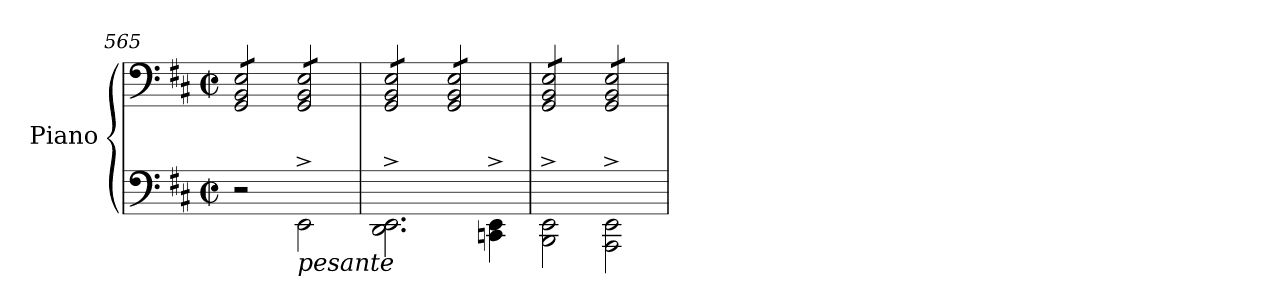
**kern	**kern
*part1	*part1
*staff2	*staff1
*I"Piano	*
*I'Pno	*
*clefF4	*clefF4
*k[f#c#]	*k[f#c#]
*M2/2	*M2/2
*met(c|)	*met(c|)
=565	=565
*	*tremolo
2r	8GG/ 8BB/ 8E/L
.	8GG/ 8BB/ 8E/
.	8GG/ 8BB/ 8E/
.	8GG/ 8BB/ 8E/J
!LO:TX:b:i:t=pesante	!
2EE^\	8GG/ 8BB/ 8E/L
.	8GG/ 8BB/ 8E/
.	8GG/ 8BB/ 8E/
.	8GG/ 8BB/ 8E/J
!!LO:LB:g=z
=566	=566
2.DD\^ 2.EE\^	8GG/ 8BB/ 8E/L
.	8GG/ 8BB/ 8E/
.	8GG/ 8BB/ 8E/
.	8GG/ 8BB/ 8E/J
.	8GG/ 8BB/ 8E/L
.	8GG/ 8BB/ 8E/
4CCn\^ 4EE\^	8GG/ 8BB/ 8E/
.	8GG/ 8BB/ 8E/J
=567	=567
2BBB\^ 2EE\^	8GG/ 8BB/ 8E/L
.	8GG/ 8BB/ 8E/
.	8GG/ 8BB/ 8E/
.	8GG/ 8BB/ 8E/J
2AAA\^ 2EE\^	8GG/ 8BB/ 8E/L
.	8GG/ 8BB/ 8E/
.	8GG/ 8BB/ 8E/
.	8GG/ 8BB/ 8E/J
*	*Xtremolo
=	=
*-	*-
